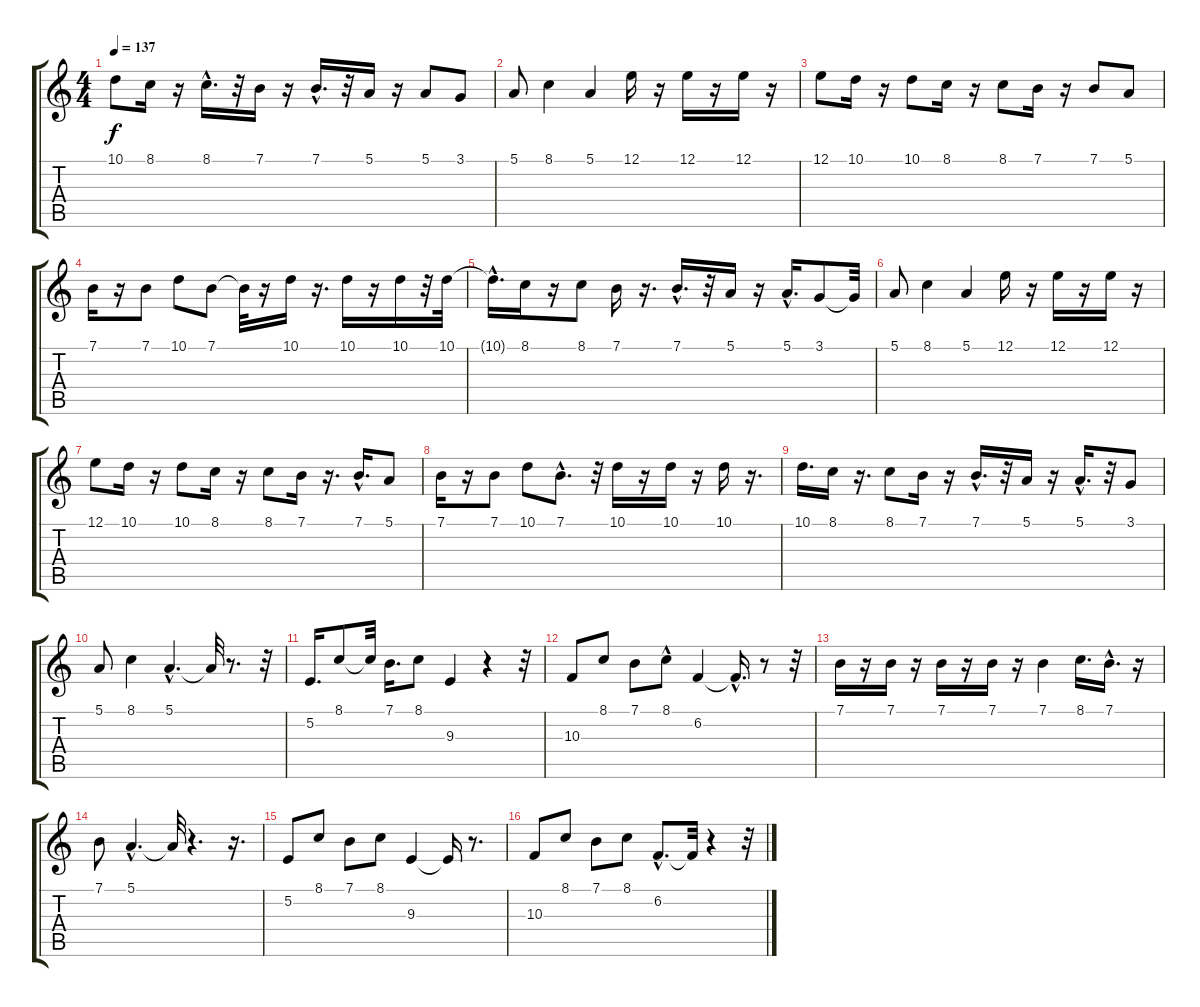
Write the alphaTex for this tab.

\track "" {instrument choiraahs}
\staff {score tabs}
\tuning (E4 B3 G3 D3 A2 E2) {hide}
\ts (4 4)
\tempo 137
\clef g2
\ks c
10.1.8{dy f} 8.1.16 r.16 8.1{hac}.16{d} r.32 7.1.16 r.16 7.1{hac}.16{d} r.32 5.1.16 r.16 5.1.8 3.1.8 |
5.1.8 8.1.4 5.1.4 12.1.16 r.16 12.1.16 r.16 12.1.16 r.16 |
12.1.8 10.1.16 r.16 10.1.8 8.1.16 r.16 8.1.8 7.1.16 r.16 7.1.8 5.1.8 |
7.1.16 r.16 7.1.8 10.1.8 7.1.8 7.1{t}.32 r.16 10.1.16 r.16{d} 10.1.16 r.16 10.1.16 r.32 10.1.32 |
10.1{hac t}.16{d} 8.1.16 r.16 8.1.8 7.1.16 r.16{d} 7.1{hac}.16{d} r.32 5.1.16 r.16 5.1{hac}.16{d} 3.1.8 3.1{t}.32 |
5.1.8 8.1.4 5.1.4 12.1.16 r.16 12.1.16 r.16 12.1.16 r.16 |
12.1.8 10.1.16 r.16 10.1.8 8.1.16 r.16 8.1.8 7.1.16 r.16{d} 7.1{hac}.16{d} 5.1.8 |
7.1.16 r.16 7.1.8 10.1.8 7.1{hac}.8{d} r.32 10.1.16 r.16 10.1.16 r.16 10.1.16 r.16{d} |
10.1.16{d} 8.1.16 r.16{d} 8.1.8 7.1.16 r.16 7.1{hac}.16{d} r.32 5.1.16 r.16 5.1{hac}.16{d} r.32 3.1.8 |
5.1.8 8.1.4 5.1{hac}.4{d} 5.1{t}.32 r.8{d} r.32 |
5.2.16{d} 8.1.8 8.1{t}.32 7.1.16{d} 8.1.8 9.3.4 r.4 r.32 |
10.3.8 8.1.8 7.1.8 8.1{hac}.8 6.2.4 6.2{hac t}.16{d} r.8 r.32 |
7.1.16 r.16 7.1.16 r.16 7.1.16 r.16 7.1.16 r.16 7.1.4 8.1.16{d} 7.1{hac}.16{d} r.16 |
7.1.8 5.1{hac}.4{d} 5.1{t}.32 r.4{d} r.16{d} |
5.2.8 8.1.8 7.1.8 8.1.8 9.3.4 9.3{t}.16 r.8{d} |
10.3.8 8.1.8 7.1.8 8.1.8 6.2{hac}.8{d} 6.2{t}.32 r.4 r.32
